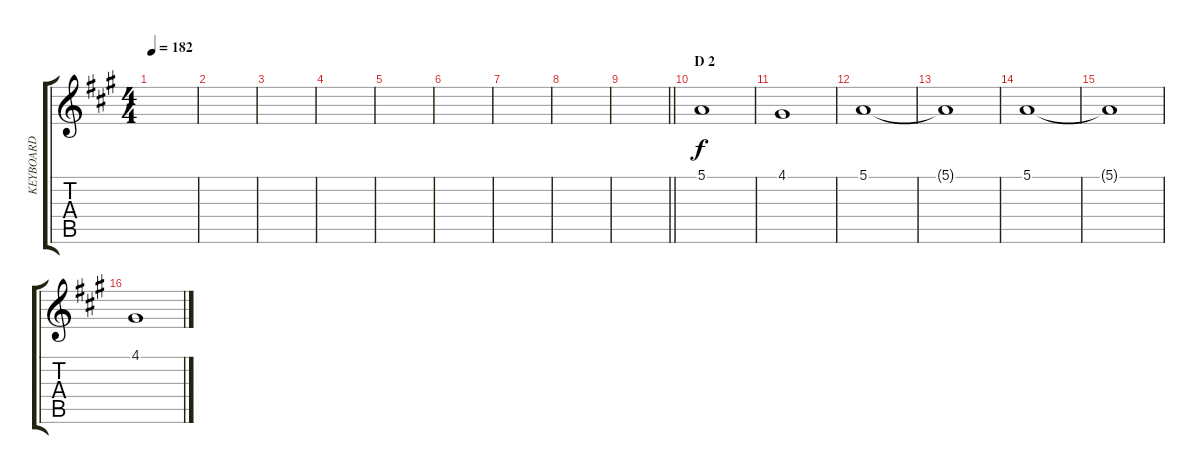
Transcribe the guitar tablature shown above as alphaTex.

\track ("KEYBOARD" "KEYBOARD") {instrument rockorgan}
\staff {score tabs}
\tuning (E4 B3 G3 D3 A2 E2) {hide}
\ts (4 4)
\tempo 182
\clef g2
\ks a
|
|
|
|
|
|
|
|
\barLineRight lightlight
|
\section ("" "D 2")
5.1.1{instrument synthstrings1} |
4.1.1 |
5.1.1 |
5.1{t}.1 |
5.1.1 |
5.1{t}.1 |
4.1.1
